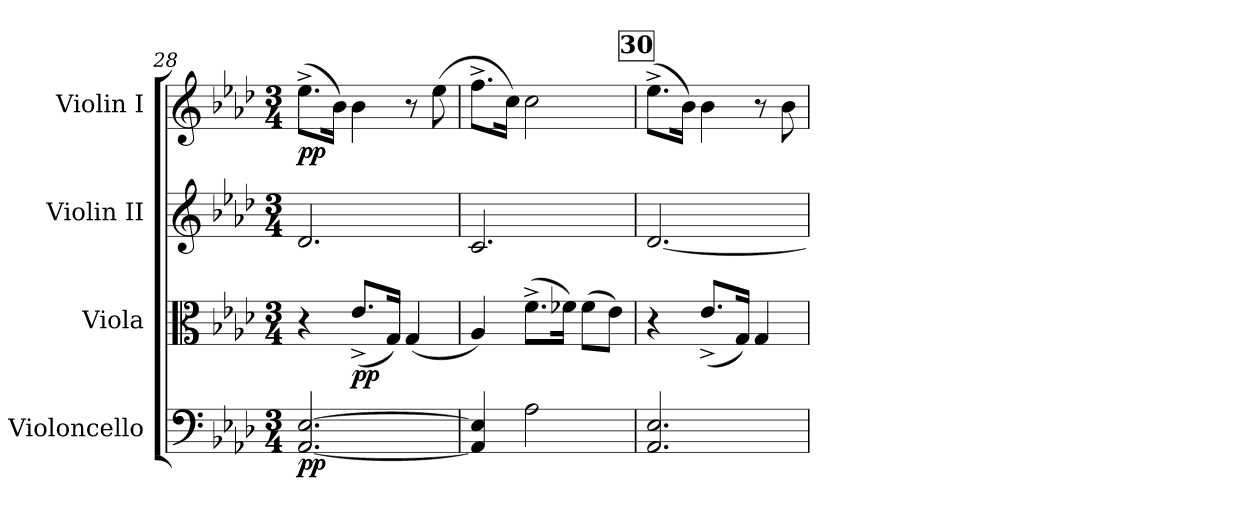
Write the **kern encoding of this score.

**kern	**dynam	**kern	**dynam	**kern	**kern	**dynam
*part4	*part4	*part3	*part3	*part2	*part1	*part1
*staff4	*staff4	*staff3	*staff3	*staff2	*staff1	*staff1
*I"Violoncello	*	*I"Viola	*	*I"Violin II	*I"Violin I	*
*I'Vc	*	*I'Vla	*	*I'Vln	*I'Vln	*
*clefF4	*	*clefC3	*	*clefG2	*clefG2	*
*k[b-e-a-d-]	*	*k[b-e-a-d-]	*	*k[b-e-a-d-]	*k[b-e-a-d-]	*
*M3/4	*	*M3/4	*	*M3/4	*M3/4	*
=28	=28	=28	=28	=28	=28	=28
!	!LO:DY:b	!	!	!	!	!LO:DY:b
[2.AA-/ [2.E-/	pp	4r	.	2.d-/	(>8.ee-^\L	pp
.	.	.	.	.	16b-\Jk)	.
!	!	!	!LO:DY:b	!	!	!
.	.	(<8.e-^/L	pp	.	4b-\	.
.	.	16G/Jk)	.	.	.	.
.	.	(<4G/	.	.	8r	.
.	.	.	.	.	(>8ee-\	.
=29	=29	=29	=29	=29	=29	=29
4AA-/] 4E-/]	.	4A-/)	.	2.c/	8.ff^\L	.
.	.	.	.	.	16cc\Jk)	.
2A-\	.	(>8.f^\L	.	.	2cc\	.
.	.	16f-X\Jk)	.	.	.	.
.	.	(>8f-\L	.	.	.	.
.	.	8e-\J)	.	.	.	.
!!LO:REH:place=s1:a:B:fs=14:t=30
=30	=30	=30	=30	=30	=30	=30
2.AA-/ 2.E-/	.	4r	.	[2.d-/	(>8.ee-^\L	.
.	.	.	.	.	16b-\Jk)	.
.	.	(<8.e-^/L	.	.	4b-\	.
.	.	16G/Jk)	.	.	.	.
.	.	4G/	.	.	8r	.
.	.	.	.	.	8b-\	.
=	=	=	=	=	=	=
*-	*-	*-	*-	*-	*-	*-
